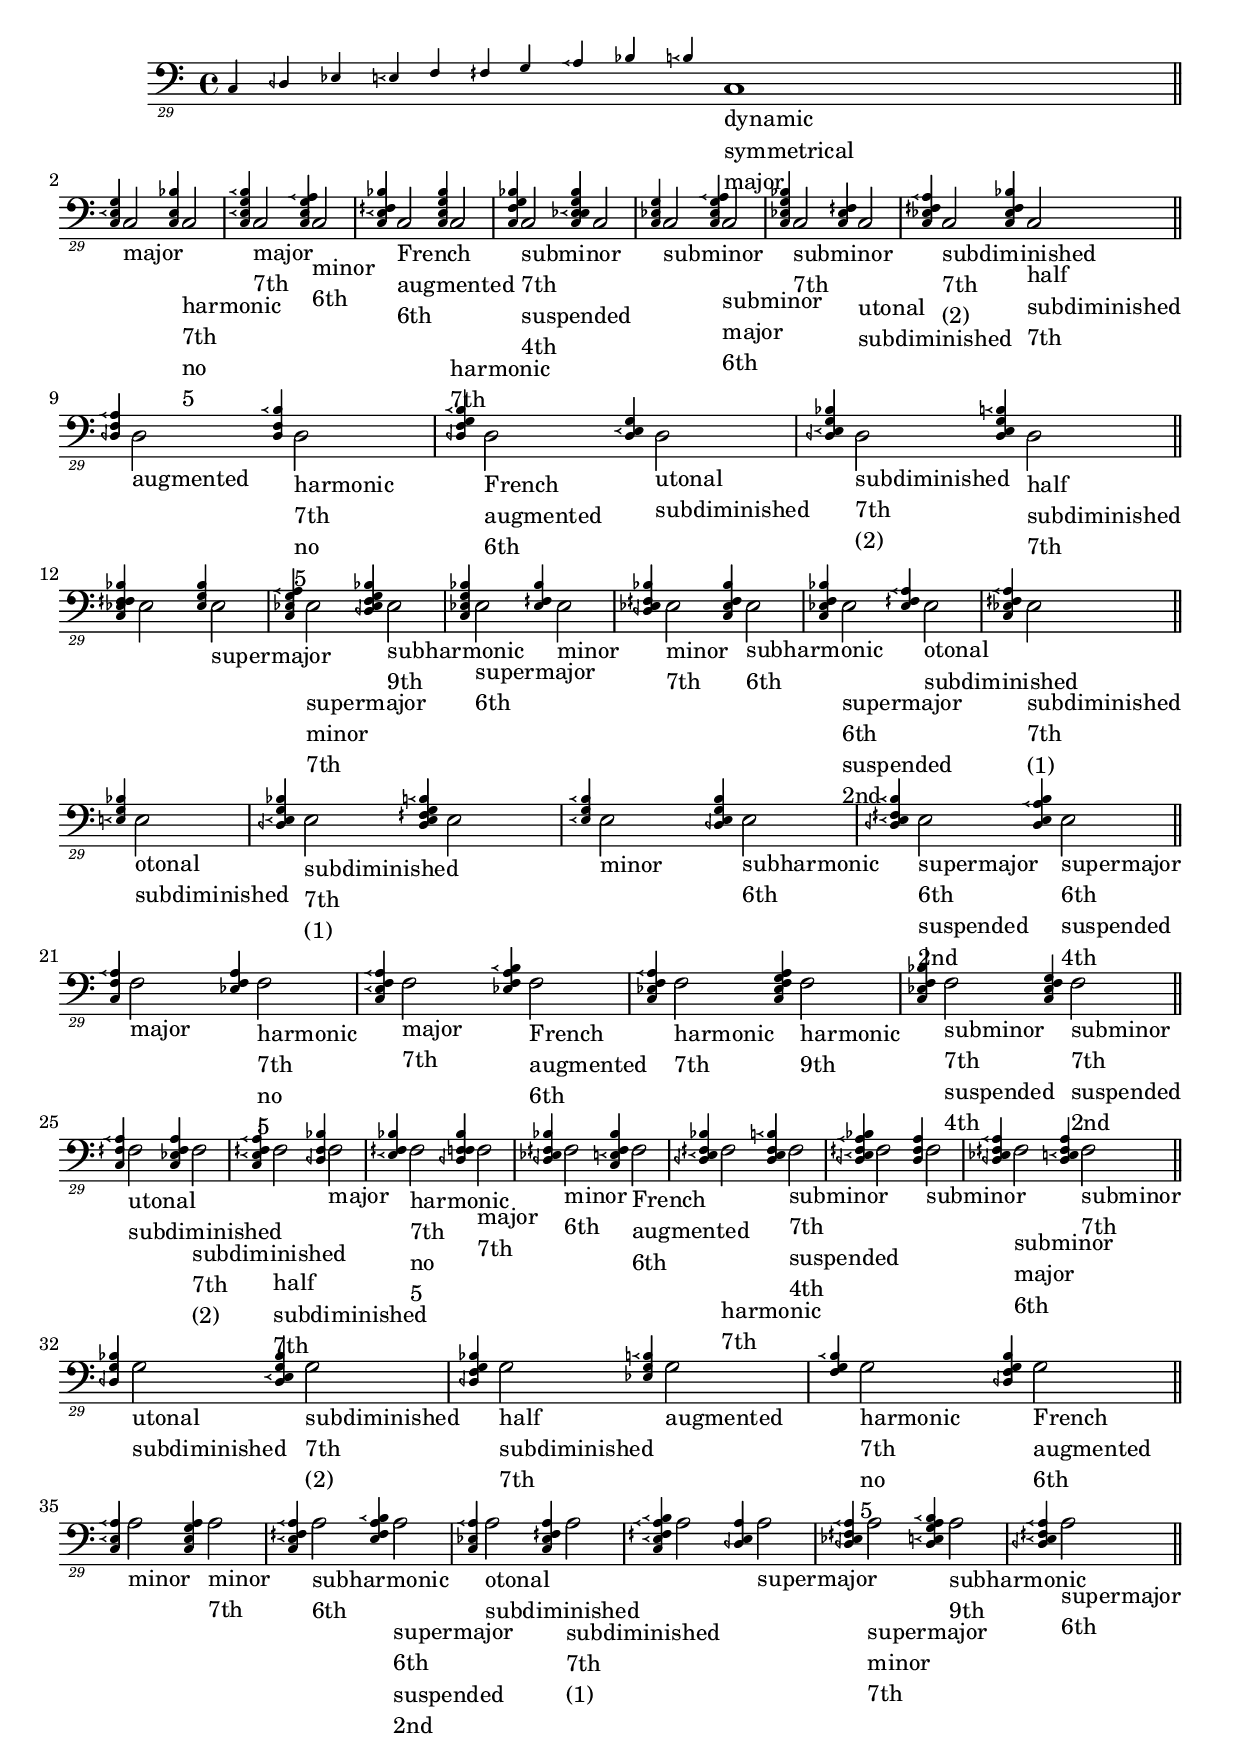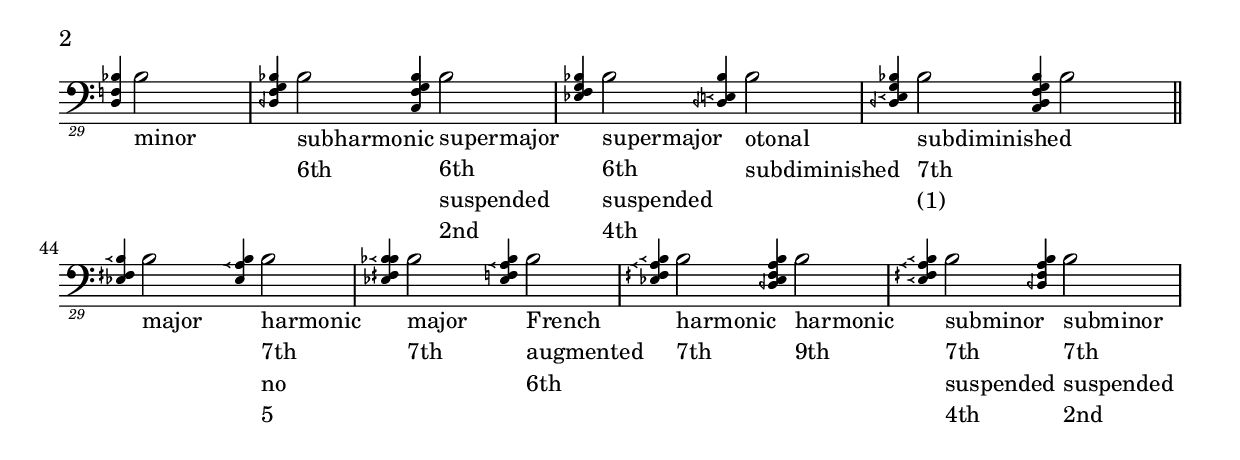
%%% created by Strasheela at 16:24, 23-6-2008

\version "2.10.0"

\layout {
    \context {
      \Score
      \override SpacingSpanner
                #'base-shortest-duration = #(ly:make-moment 1 32)
    }
  }
% \paper {
% }
% \layout {  
% }

% Define 22 ET pitches simply as 1/6 tone alterations...
#(define-public Comma 1/6)
#(define-public SharpMinusComma 1/3)
#(define-public Sharp 1/2)


% Define pitch names: C = c, C/ = cu (comma up), C#\ = cscd (c sharp, comma down),  C# = cs, C\ = ccd, Cb/ = cfcu, Cb = cf

etTwentytwoPitchNames = #`(
  (c . ,(ly:make-pitch -1 0 NATURAL))
  (d . ,(ly:make-pitch -1 1 NATURAL))
  (e . ,(ly:make-pitch -1 2 NATURAL))
  (f . ,(ly:make-pitch -1 3 NATURAL))
  (g . ,(ly:make-pitch -1 4 NATURAL))
  (a . ,(ly:make-pitch -1 5 NATURAL))
  (b . ,(ly:make-pitch -1 6 NATURAL))
  
  (ccu . ,(ly:make-pitch -1 0 Comma))
  (dcu . ,(ly:make-pitch -1 1 Comma))
  (ecu . ,(ly:make-pitch -1 2 Comma))
  (fcu . ,(ly:make-pitch -1 3 Comma))
  (gcu . ,(ly:make-pitch -1 4 Comma))
  (acu . ,(ly:make-pitch -1 5 Comma))
  (bcu . ,(ly:make-pitch -1 6 Comma))

  (cscd . ,(ly:make-pitch -1 0 SharpMinusComma))
  (dscd . ,(ly:make-pitch -1 1 SharpMinusComma))
  (escd . ,(ly:make-pitch -1 2 SharpMinusComma))
  (fscd . ,(ly:make-pitch -1 3 SharpMinusComma))
  (gscd . ,(ly:make-pitch -1 4 SharpMinusComma))
  (ascd . ,(ly:make-pitch -1 5 SharpMinusComma))
  (bscd . ,(ly:make-pitch -1 6 SharpMinusComma))

  (cs . ,(ly:make-pitch -1 0 Sharp))
  (ds . ,(ly:make-pitch -1 1 Sharp))
  (es . ,(ly:make-pitch -1 2 Sharp))
  (fs . ,(ly:make-pitch -1 3 Sharp))
  (gs . ,(ly:make-pitch -1 4 Sharp))
  (as . ,(ly:make-pitch -1 5 Sharp))
  (bs . ,(ly:make-pitch -1 6 Sharp))


  (ccd . ,(ly:make-pitch -1 0 (- Comma)))
  (dcd . ,(ly:make-pitch -1 1 (- Comma)))
  (ecd . ,(ly:make-pitch -1 2 (- Comma)))
  (fcd . ,(ly:make-pitch -1 3 (- Comma)))
  (gcd . ,(ly:make-pitch -1 4 (- Comma)))
  (acd . ,(ly:make-pitch -1 5 (- Comma)))
  (bcd . ,(ly:make-pitch -1 6 (- Comma)))
  
  (cfcu . ,(ly:make-pitch -1 0 (- SharpMinusComma)))
  (dfcu . ,(ly:make-pitch -1 1 (- SharpMinusComma)))
  (efcu . ,(ly:make-pitch -1 2 (- SharpMinusComma)))
  (ffcu . ,(ly:make-pitch -1 3 (- SharpMinusComma)))
  (gfcu . ,(ly:make-pitch -1 4 (- SharpMinusComma)))
  (afcu . ,(ly:make-pitch -1 5 (- SharpMinusComma)))
  (bfcu . ,(ly:make-pitch -1 6 (- SharpMinusComma)))

  (cf . ,(ly:make-pitch -1 0 (- Sharp)))
  (df . ,(ly:make-pitch -1 1 (- Sharp)))
  (ef . ,(ly:make-pitch -1 2 (- Sharp)))
  (ff . ,(ly:make-pitch -1 3 (- Sharp)))
  (gf . ,(ly:make-pitch -1 4 (- Sharp)))
  (af . ,(ly:make-pitch -1 5 (- Sharp)))
  (bf . ,(ly:make-pitch -1 6 (- Sharp)))

)

%% set pitch names.
pitchnames = \etTwentytwoPitchNames 
#(ly:parser-set-note-names parser etTwentytwoPitchNames)


% etTwentytwoGlyphs = #'((1 . "accidentals.doublesharp")
%        (1/2 . "accidentals.sharp")
%        (1/3 . "accidentals.sharp.slashslashslash.stem")
%        (1/6 . "accidentals.rightparen")
%        (0 . "accidentals.natural")
%        (-1/6 . "accidentals.leftparen")
%        (-1/3 . "accidentals.flat.slash")
%        (-1/2 . "accidentals.flat")
%        (-1 . "accidentals.flatflat")
%        )

% etTwentytwoGlyphs = #'((1 . "accidentals.doublesharp")
%        (1/2 . "accidentals.sharp")
%        (1/3 . "accidentals.sharp.slashslashslash.stem")
%        (1/6 . "arrowheads.open.11")
%        (0 . "accidentals.natural")
%        (-1/6 . "arrowheads.open.1M1")
%        (-1/3 . "accidentals.flat.slash")
%        (-1/2 . "accidentals.flat")
%        (-1 . "accidentals.flatflat")
%        )

etTwentytwoGlyphs = #'((1 . "accidentals.doublesharp")
       (1/2 . "accidentals.sharp")
       (1/3 . "accidentals.sharp.slashslash.stem")
       (1/6 . "arrowheads.open.01")
       (0 . "accidentals.natural")
       (-1/6 . "arrowheads.open.0M1")
       (-1/3 . "accidentals.mirroredflat")
       (-1/2 . "accidentals.flat")
       (-1 . "accidentals.flatflat")
       )

{ 
\override Score.Accidental #'glyph-name-alist =  \etTwentytwoGlyphs

\override Score.KeySignature #'glyph-name-alist = \etTwentytwoGlyphs

% test
% \relative { c4 ccu cscd cs d dcd dfcu df c }
% }



 \new Staff { \clef "bass_29"  
 {
  \grace {c,,,,4 dfcu,,,,4 ef,,,,4 ecd,,,,4 f,,,,4 fscd,,,,4 g,,,,4 acd,,,,4 bf,,,,4 bcd,,,,} c,,,,1_\markup{\column {dynamic symmetrical major } } \bar "||" \break 
 {
  \grace <c,,,, ecd,,,, g,,,,>4 c,,,,2_\markup{\column {major } } \grace <c,,,, ecd,,,, bf,,,,>4 c,,,,2_\markup{\column {harmonic 7th no 5 } } \grace <c,,,, ecd,,,, g,,,, bcd,,,,>4 c,,,,2_\markup{\column {major 7th } } \grace <c,,,, ecd,,,, g,,,, acd,,,,>4 c,,,,2_\markup{\column {minor 6th } } \grace <c,,,, ecd,,,, fscd,,,, bf,,,,>4 c,,,,2_\markup{\column {French augmented 6th } } \grace <c,,,, ecd,,,, g,,,, bf,,,,>4 c,,,,2_\markup{\column {harmonic 7th } } \grace <c,,,, f,,,, g,,,, bf,,,,>4 c,,,,2_\markup{\column {subminor 7th suspended 4th } } \grace <c,,,, ef,,,, ecd,,,, g,,,, bf,,,,>4 c,,,,2_\markup{\column { } } \grace <c,,,, ef,,,, g,,,,>4 c,,,,2_\markup{\column {subminor } } \grace <c,,,, ef,,,, g,,,, acd,,,,>4 c,,,,2_\markup{\column {subminor major 6th } } \grace <c,,,, ef,,,, g,,,, bf,,,,>4 c,,,,2_\markup{\column {subminor 7th } } \grace <c,,,, ef,,,, fscd,,,,>4 c,,,,2_\markup{\column {utonal subdiminished } } \grace <c,,,, ef,,,, fscd,,,, acd,,,,>4 c,,,,2_\markup{\column {subdiminished 7th (2) } } \grace <c,,,, ef,,,, fscd,,,, bf,,,,>4 c,,,,2_\markup{\column {half subdiminished 7th } } 
} \bar "||" \break 
 {
  \grace <dfcu,,,, f,,,, acd,,,,>4 dfcu,,,,2_\markup{\column {augmented } } \grace <dfcu,,,, f,,,, bcd,,,,>4 dfcu,,,,2_\markup{\column {harmonic 7th no 5 } } \grace <dfcu,,,, f,,,, g,,,, bcd,,,,>4 dfcu,,,,2_\markup{\column {French augmented 6th } } \grace <dfcu,,,, ecd,,,, g,,,,>4 dfcu,,,,2_\markup{\column {utonal subdiminished } } \grace <dfcu,,,, ecd,,,, g,,,, bf,,,,>4 dfcu,,,,2_\markup{\column {subdiminished 7th (2) } } \grace <dfcu,,,, ecd,,,, g,,,, bcd,,,,>4 dfcu,,,,2_\markup{\column {half subdiminished 7th } } 
} \bar "||" \break 
 {
  \grace <ef,,,, f,,,, fscd,,,, bf,,,, c,,,,>4 ef,,,,2_\markup{\column { } } \grace <ef,,,, g,,,, bf,,,,>4 ef,,,,2_\markup{\column {supermajor } } \grace <ef,,,, g,,,, acd,,,, c,,,,>4 ef,,,,2_\markup{\column {supermajor minor 7th } } \grace <ef,,,, f,,,, g,,,, bf,,,, dfcu,,,,>4 ef,,,,2_\markup{\column {subharmonic 9th } } \grace <ef,,,, g,,,, bf,,,, c,,,,>4 ef,,,,2_\markup{\column {supermajor 6th } } \grace <ef,,,, fscd,,,, bf,,,,>4 ef,,,,2_\markup{\column {minor } } \grace <ef,,,, fscd,,,, bf,,,, dfcu,,,,>4 ef,,,,2_\markup{\column {minor 7th } } \grace <ef,,,, fscd,,,, bf,,,, c,,,,>4 ef,,,,2_\markup{\column {subharmonic 6th } } \grace <ef,,,, f,,,, bf,,,, c,,,,>4 ef,,,,2_\markup{\column {supermajor 6th suspended 2nd } } \grace <ef,,,, fscd,,,, acd,,,,>4 ef,,,,2_\markup{\column {otonal subdiminished } } \grace <ef,,,, fscd,,,, acd,,,, c,,,,>4 ef,,,,2_\markup{\column {subdiminished 7th (1) } } 
} \bar "||" \break 
 {
  \grace <ecd,,,, g,,,, bf,,,,>4 ecd,,,,2_\markup{\column {otonal subdiminished } } \grace <ecd,,,, g,,,, bf,,,, dfcu,,,,>4 ecd,,,,2_\markup{\column {subdiminished 7th (1) } } \grace <ecd,,,, fscd,,,, g,,,, bcd,,,, dfcu,,,,>4 ecd,,,,2_\markup{\column { } } \grace <ecd,,,, g,,,, bcd,,,,>4 ecd,,,,2_\markup{\column {minor } } \grace <ecd,,,, g,,,, bcd,,,, dfcu,,,,>4 ecd,,,,2_\markup{\column {subharmonic 6th } } \grace <ecd,,,, fscd,,,, bcd,,,, dfcu,,,,>4 ecd,,,,2_\markup{\column {supermajor 6th suspended 2nd } } \grace <ecd,,,, acd,,,, bcd,,,, dfcu,,,,>4 ecd,,,,2_\markup{\column {supermajor 6th suspended 4th } } 
} \bar "||" \break 
 {
  \grace <f,,,, acd,,,, c,,,,>4 f,,,,2_\markup{\column {major } } \grace <f,,,, acd,,,, ef,,,,>4 f,,,,2_\markup{\column {harmonic 7th no 5 } } \grace <f,,,, acd,,,, c,,,, ecd,,,,>4 f,,,,2_\markup{\column {major 7th } } \grace <f,,,, acd,,,, bcd,,,, ef,,,,>4 f,,,,2_\markup{\column {French augmented 6th } } \grace <f,,,, acd,,,, c,,,, ef,,,,>4 f,,,,2_\markup{\column {harmonic 7th } } \grace <f,,,, g,,,, acd,,,, c,,,, ef,,,,>4 f,,,,2_\markup{\column {harmonic 9th } } \grace <f,,,, bf,,,, c,,,, ef,,,,>4 f,,,,2_\markup{\column {subminor 7th suspended 4th } } \grace <f,,,, g,,,, c,,,, ef,,,,>4 f,,,,2_\markup{\column {subminor 7th suspended 2nd } } 
} \bar "||" \break 
 {
  \grace <fscd,,,, acd,,,, c,,,,>4 fscd,,,,2_\markup{\column {utonal subdiminished } } \grace <fscd,,,, acd,,,, c,,,, ef,,,,>4 fscd,,,,2_\markup{\column {subdiminished 7th (2) } } \grace <fscd,,,, acd,,,, c,,,, ecd,,,,>4 fscd,,,,2_\markup{\column {half subdiminished 7th } } \grace <fscd,,,, bf,,,, dfcu,,,,>4 fscd,,,,2_\markup{\column {major } } \grace <fscd,,,, bf,,,, ecd,,,,>4 fscd,,,,2_\markup{\column {harmonic 7th no 5 } } \grace <fscd,,,, bf,,,, dfcu,,,, f,,,,>4 fscd,,,,2_\markup{\column {major 7th } } \grace <fscd,,,, bf,,,, dfcu,,,, ef,,,,>4 fscd,,,,2_\markup{\column {minor 6th } } \grace <fscd,,,, bf,,,, c,,,, ecd,,,,>4 fscd,,,,2_\markup{\column {French augmented 6th } } \grace <fscd,,,, bf,,,, dfcu,,,, ecd,,,,>4 fscd,,,,2_\markup{\column {harmonic 7th } } \grace <fscd,,,, bcd,,,, dfcu,,,, ecd,,,,>4 fscd,,,,2_\markup{\column {subminor 7th suspended 4th } } \grace <fscd,,,, acd,,,, bf,,,, dfcu,,,, ecd,,,,>4 fscd,,,,2_\markup{\column { } } \grace <fscd,,,, acd,,,, dfcu,,,,>4 fscd,,,,2_\markup{\column {subminor } } \grace <fscd,,,, acd,,,, dfcu,,,, ef,,,,>4 fscd,,,,2_\markup{\column {subminor major 6th } } \grace <fscd,,,, acd,,,, dfcu,,,, ecd,,,,>4 fscd,,,,2_\markup{\column {subminor 7th } } 
} \bar "||" \break 
 {
  \grace <g,,,, bf,,,, dfcu,,,,>4 g,,,,2_\markup{\column {utonal subdiminished } } \grace <g,,,, bf,,,, dfcu,,,, ecd,,,,>4 g,,,,2_\markup{\column {subdiminished 7th (2) } } \grace <g,,,, bf,,,, dfcu,,,, f,,,,>4 g,,,,2_\markup{\column {half subdiminished 7th } } \grace <g,,,, bcd,,,, ef,,,,>4 g,,,,2_\markup{\column {augmented } } \grace <g,,,, bcd,,,, f,,,,>4 g,,,,2_\markup{\column {harmonic 7th no 5 } } \grace <g,,,, bcd,,,, dfcu,,,, f,,,,>4 g,,,,2_\markup{\column {French augmented 6th } } 
} \bar "||" \break 
 {
  \grace <acd,,,, c,,,, ecd,,,,>4 acd,,,,2_\markup{\column {minor } } \grace <acd,,,, c,,,, ecd,,,, g,,,,>4 acd,,,,2_\markup{\column {minor 7th } } \grace <acd,,,, c,,,, ecd,,,, fscd,,,,>4 acd,,,,2_\markup{\column {subharmonic 6th } } \grace <acd,,,, bcd,,,, ecd,,,, fscd,,,,>4 acd,,,,2_\markup{\column {supermajor 6th suspended 2nd } } \grace <acd,,,, c,,,, ef,,,,>4 acd,,,,2_\markup{\column {otonal subdiminished } } \grace <acd,,,, c,,,, ef,,,, fscd,,,,>4 acd,,,,2_\markup{\column {subdiminished 7th (1) } } \grace <acd,,,, bcd,,,, c,,,, ecd,,,, fscd,,,,>4 acd,,,,2_\markup{\column { } } \grace <acd,,,, dfcu,,,, ecd,,,,>4 acd,,,,2_\markup{\column {supermajor } } \grace <acd,,,, dfcu,,,, ef,,,, fscd,,,,>4 acd,,,,2_\markup{\column {supermajor minor 7th } } \grace <acd,,,, bcd,,,, dfcu,,,, ecd,,,, g,,,,>4 acd,,,,2_\markup{\column {subharmonic 9th } } \grace <acd,,,, dfcu,,,, ecd,,,, fscd,,,,>4 acd,,,,2_\markup{\column {supermajor 6th } } 
} \bar "||" \break 
 {
  \grace <bf,,,, dfcu,,,, f,,,,>4 bf,,,,2_\markup{\column {minor } } \grace <bf,,,, dfcu,,,, f,,,, g,,,,>4 bf,,,,2_\markup{\column {subharmonic 6th } } \grace <bf,,,, c,,,, f,,,, g,,,,>4 bf,,,,2_\markup{\column {supermajor 6th suspended 2nd } } \grace <bf,,,, ef,,,, f,,,, g,,,,>4 bf,,,,2_\markup{\column {supermajor 6th suspended 4th } } \grace <bf,,,, dfcu,,,, ecd,,,,>4 bf,,,,2_\markup{\column {otonal subdiminished } } \grace <bf,,,, dfcu,,,, ecd,,,, g,,,,>4 bf,,,,2_\markup{\column {subdiminished 7th (1) } } \grace <bf,,,, c,,,, dfcu,,,, f,,,, g,,,,>4 bf,,,,2_\markup{\column { } } 
} \bar "||" \break 
 {
  \grace <bcd,,,, ef,,,, fscd,,,,>4 bcd,,,,2_\markup{\column {major } } \grace <bcd,,,, ef,,,, acd,,,,>4 bcd,,,,2_\markup{\column {harmonic 7th no 5 } } \grace <bcd,,,, ef,,,, fscd,,,, bf,,,,>4 bcd,,,,2_\markup{\column {major 7th } } \grace <bcd,,,, ef,,,, f,,,, acd,,,,>4 bcd,,,,2_\markup{\column {French augmented 6th } } \grace <bcd,,,, ef,,,, fscd,,,, acd,,,,>4 bcd,,,,2_\markup{\column {harmonic 7th } } \grace <bcd,,,, dfcu,,,, ef,,,, fscd,,,, acd,,,,>4 bcd,,,,2_\markup{\column {harmonic 9th } } \grace <bcd,,,, ecd,,,, fscd,,,, acd,,,,>4 bcd,,,,2_\markup{\column {subminor 7th suspended 4th } } \grace <bcd,,,, dfcu,,,, fscd,,,, acd,,,,>4 bcd,,,,2_\markup{\column {subminor 7th suspended 2nd } } 
} 
} }

}